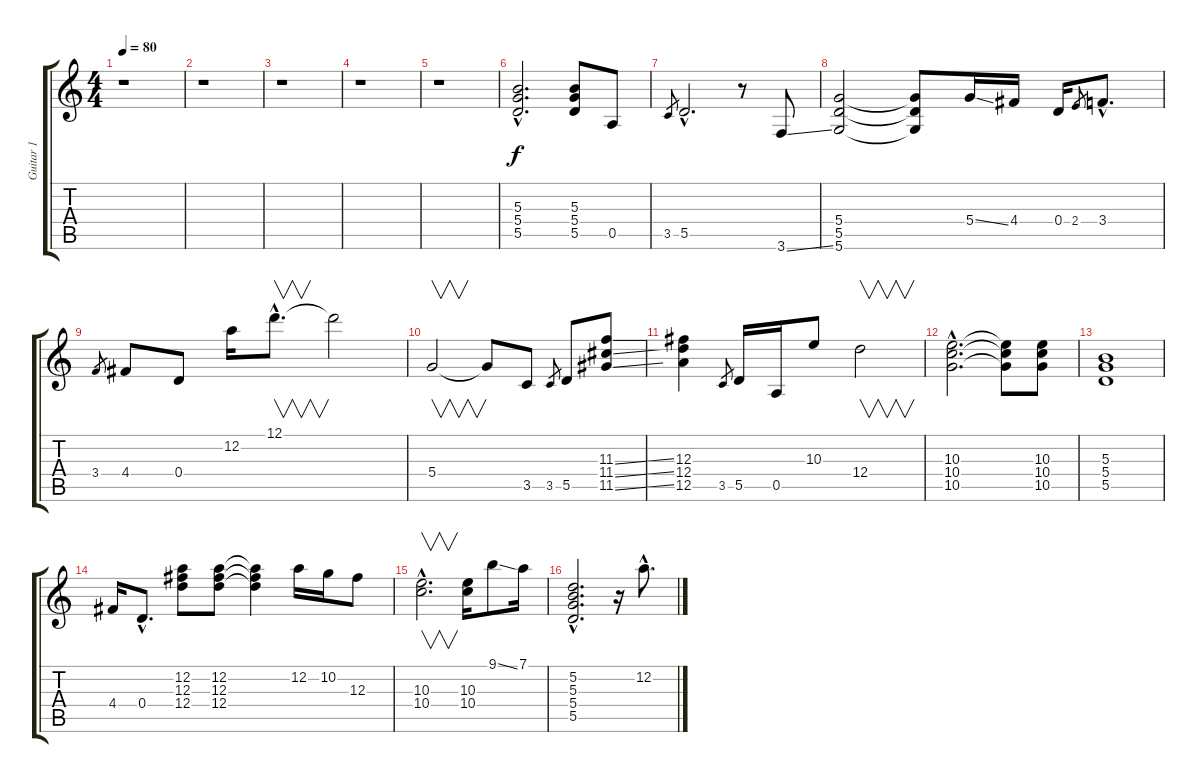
\track ("Guitar 1" "Guitar 1") {instrument electricguitarclean}
\staff {score tabs}
\tuning (D4 A3 Gb3 D3 A2 D2) {hide}
\ts (4 4)
\tempo 80
\clef g2
\ks c
r.1{dy f} |
r.1 |
r.1 |
r.1 |
r.1 |
(5.3{hac} 5.4{hac} 5.5{hac}).2{d} (5.3 5.4 5.5).8 0.5.8 |
3.5.8{gr} 5.5{hac}.2{d} r.8 3.6{ss}.8 |
(5.4 5.5 5.6).2 (5.4{t} 5.5{t} 5.6{t}).8 5.4{ss}.16 4.4.16 0.4.16 2.4.8{gr} 3.4{hac}.8{d} |
3.4.8{gr} 4.4.8 0.4.8 12.2.16 12.1{hac}.8{v d} 12.1{t}.2 |
5.4.2{v} 5.4{t}.8 3.5.8 3.5.8{gr} 5.5.8 (11.3{ss} 11.4{ss} 11.5{ss}).8 |
(12.3 12.4 12.5).4 3.5.8{gr} 5.5.16 0.5.16 10.3.8 12.4.2{v} |
(10.3{hac} 10.4{hac} 10.5{hac}).2{d} (10.3{t} 10.4{t} 10.5{t}).8 (10.3 10.4 10.5).8 |
(5.3 5.4 5.5).1 |
4.4.16 0.4{hac}.8{d} (12.2 12.3 12.4).8 (12.2 12.3 12.4).8 (12.2{t} 12.3{t} 12.4{t}).4 12.2.16 10.2.16 12.3.8 |
(10.3{hac} 10.4{hac}).2{v d} (10.3 10.4).16 9.1{ss}.8 7.1.16 |
(5.2{hac} 5.3{hac} 5.4{hac} 5.5{hac}).2{d} r.16 12.2{hac}.8{d}
